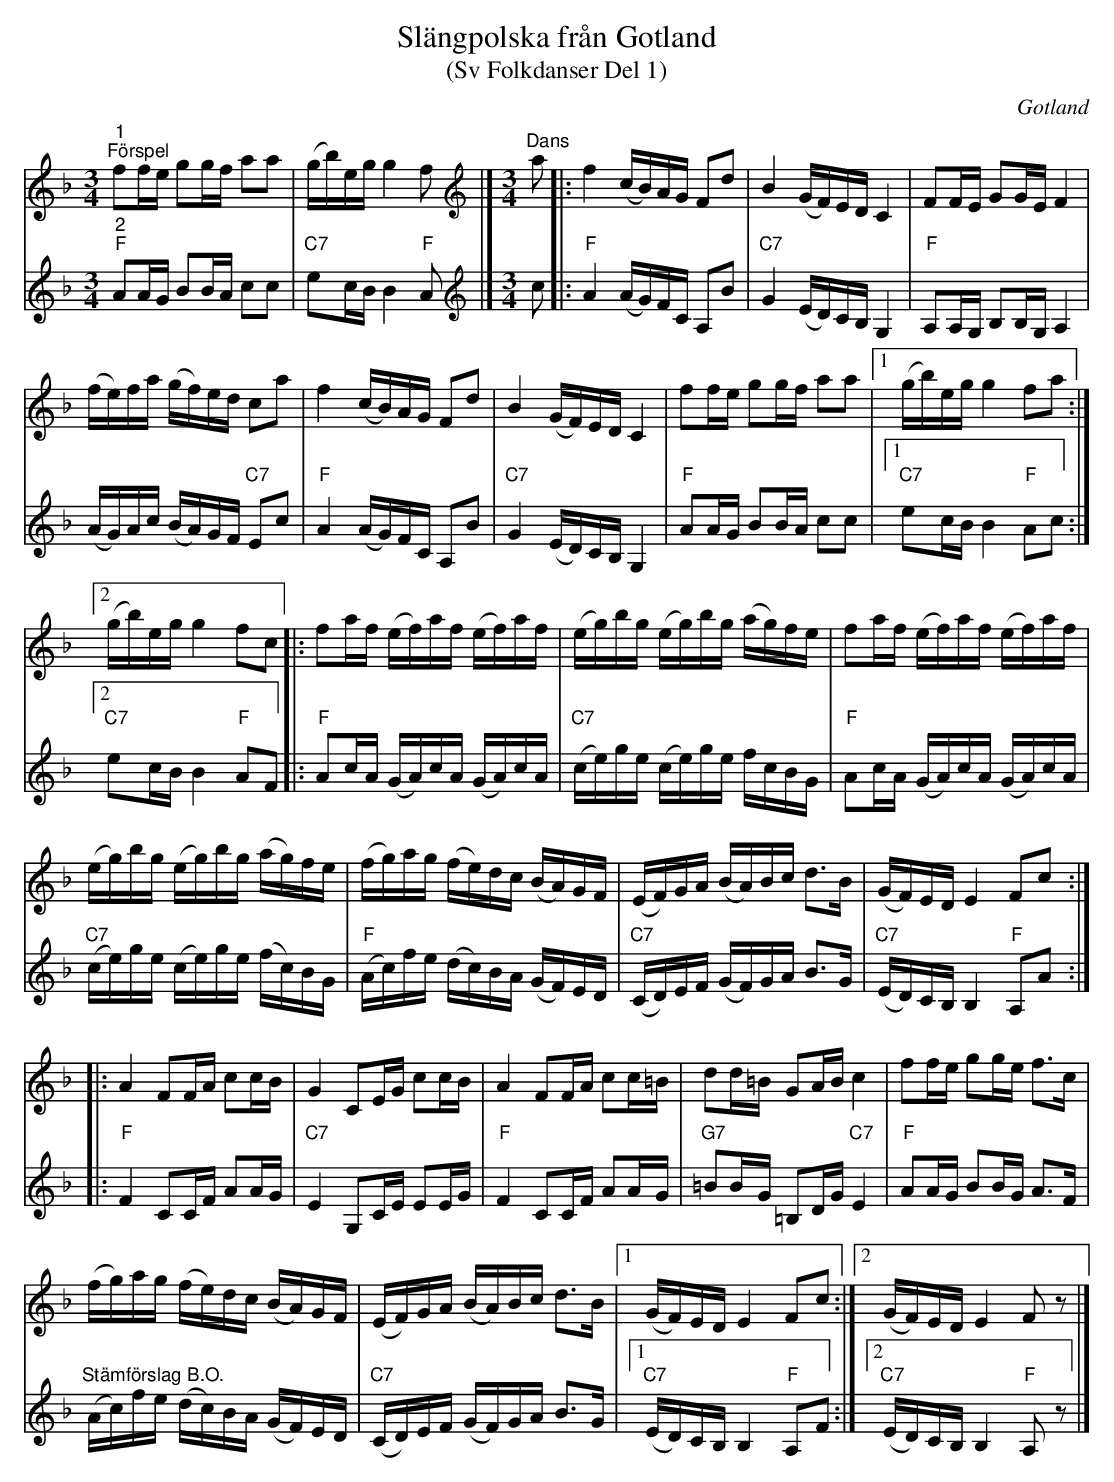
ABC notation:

X:1
T:Slängpolska från Gotland
T:(Sv Folkdanser Del 1)
O:Gotland
L:1/16
M:3/4
K:F
V:1
"^1""^Förspel" f2fe g2gf a2a2 | (gb)eg g4 f2 |][K:F][M:3/4][K:treble]"^Dans" a2 |: f4 (cB)AG F2d2 | B4 (GF)ED C4 | F2FE G2GE F4 |
(fe)fa (gf)ed c2a2 | f4 (cB)AG F2d2 | B4 (GF)ED C4 | f2fe g2gf a2a2 |1 (gb)eg g4 f2a2 :|2
(gb)eg g4 f2c2 |: f2af (ef)af (ef)af | (eg)bg (eg)bg (ag)fe | f2af (ef)af (ef)af |
(eg)bg (eg)bg (ag)fe | (fg)ag (fe)dc (BA)GF | (EF)GA (BA)Bc d2>B2 | (GF)ED E4 F2c2 ::
A4 F2FA c2cB | G4 C2EG c2cB | A4 F2FA c2c=B | d2d=B G2AB c4 | f2fe g2ge f2>c2 |
(fg)ag (fe)dc (BA)GF | (EF)GA (BA)Bc d2>B2 |1 (GF)ED E4 F2c2 :|2 (GF)ED E4 F2 z2 |]
V:2
"^2""F" A2AG B2BA c2c2 |"C7" e2cB B4"F" A2 |][K:F][M:3/4][K:treble] c2 |:"F" A4 (AG)FC A,2B2 |
"C7" G4 (ED)CB, G,4 |"F" A,2A,G, B,2B,G, A,4 | (AG)Ac (BA)GF"C7" E2c2 | "F"A4 (AG)FC A,2B2 |
"C7" G4 (ED)CB, G,4 |"F" A2AG B2BA c2c2 |1"C7" e2cB B4"F" A2c2 :|2"C7" e2cB B4"F" A2F2 |:
"F" A2cA (GA)cA (GA)cA |"C7" (ce)ge (ce)ge fcBG |"F" A2cA (GA)cA (GA)cA |
"C7" (ce)ge (ce)ge (fc)BG |"F" (Ac)fe (dc)BA (GF)ED |"C7" (CD)EF (GF)GA B2>G2 |
"C7" (ED)CB, B,4"F" A,2A2 ::"F" F4 C2CF A2AG |"C7" E4 G,2CE E2EG |"F" F4 C2CF A2AG |
"G7"=B2BG =B,2DG "C7"E4 |"F" A2AG B2BG A2>F2 | "^Stämförslag B.O."(Ac)fe (dc)BA (GF)ED |"C7" (CD)EF (GF)GA B2>G2 |1 "C7" (ED)CB, B,4"F" A,2F2 :|2"C7" (ED)CB, B,4"F" A,2 z2 |]
